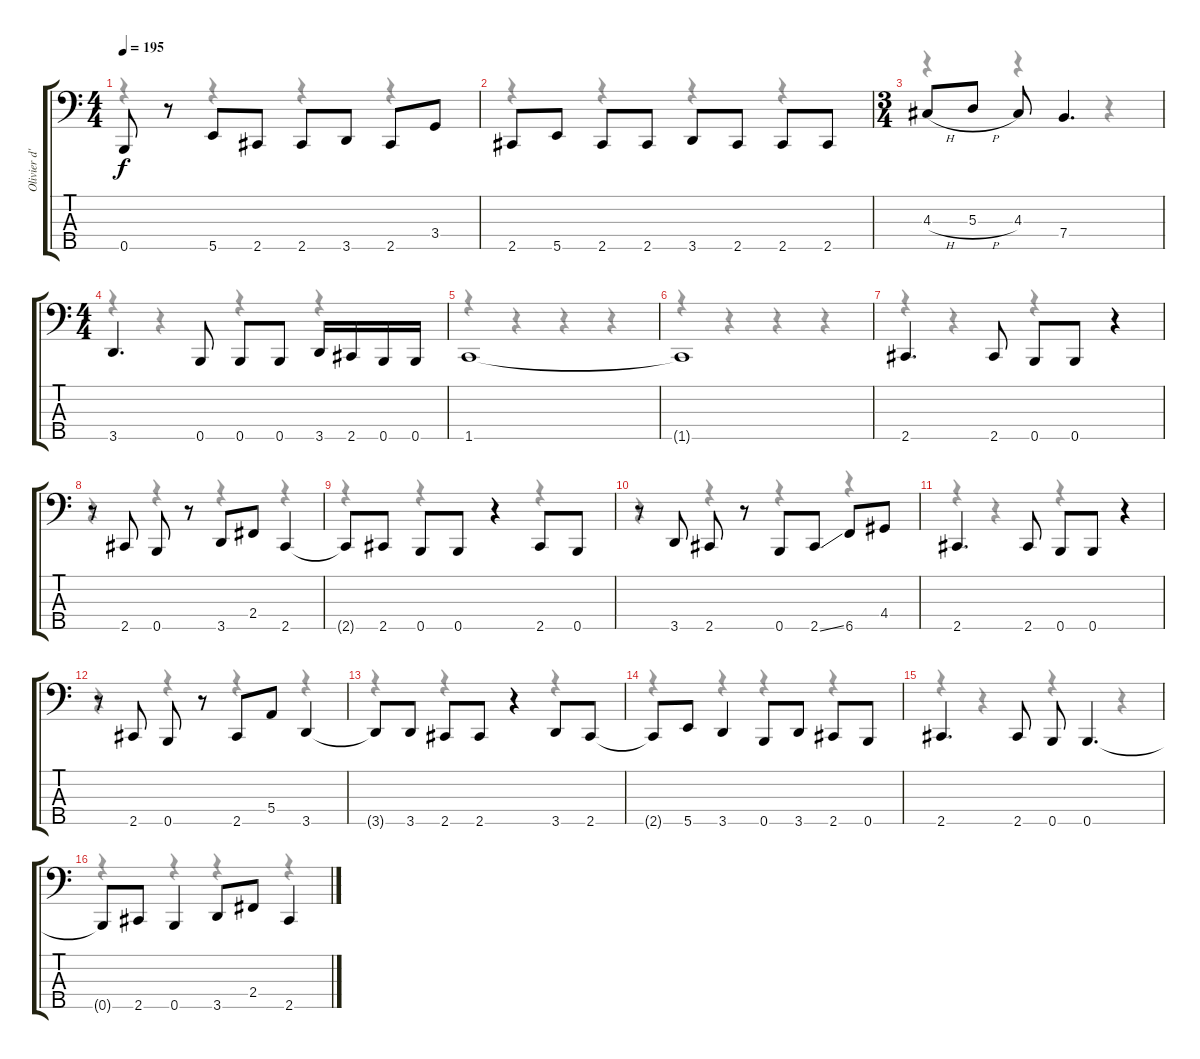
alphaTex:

\track ("Olivier d'Aries (Bass)" "Olivier d'") {instrument electricbassfinger}
\staff {score tabs}
\tuning (G2 D2 A1 E1 B0) {hide}
\voice
\ts (4 4)
\tempo 195
\clef f4
\ks c
0.5.8{dy f} r.8 5.5.8 2.5.8 2.5.8 3.5.8 2.5.8 3.4.8 |
2.5.8 5.5.8 2.5.8 2.5.8 3.5.8 2.5.8 2.5.8 2.5.8 |
\ts (3 4)
4.3{h}.8 5.3{h}.8 4.3.8 7.4.4{d} |
\ts (4 4)
3.5.4{d} 0.5.8 0.5.8 0.5.8 3.5.16 2.5.16 0.5.16 0.5.16 |
1.5.1 |
1.5{t}.1 |
2.5.4{d} 2.5.8 0.5.8 0.5.8 r.4 |
r.8 2.5.8 0.5.8 r.8 3.5.8 2.4.8 2.5.4 |
2.5{t}.8 2.5.8 0.5.8 0.5.8 r.4 2.5.8 0.5.8 |
r.8 3.5.8 2.5.8 r.8 0.5.8 2.5{ss}.8 6.5.8 4.4.8 |
2.5.4{d} 2.5.8 0.5.8 0.5.8 r.4 |
r.8 2.5.8 0.5.8 r.8 2.5.8 5.4.8 3.5.4 |
3.5{t}.8 3.5.8 2.5.8 2.5.8 r.4 3.5.8 2.5.8 |
2.5{t}.8 5.5.8 3.5.4 0.5.8 3.5.8 2.5.8 0.5.8 |
2.5.4{d} 2.5.8 0.5.8 0.5.4{d} |
0.5{t}.8 2.5.8 0.5.4 3.5.8 2.4.8 2.5.4
\voice
\clef f4
\ottava regular
\simile none
\ks c
r.4{dy f} r.4 r.4 r.4 |
r.4 r.4 r.4 r.4 |
r.4 r.4 r.4 |
r.4 r.4 r.4 r.4 |
r.4 r.4 r.4 r.4 |
r.4 r.4 r.4 r.4 |
r.4 r.4 r.4 r.4 |
r.4 r.4 r.4 r.4 |
r.4 r.4 r.4 r.4 |
r.4 r.4 r.4 r.4 |
r.4 r.4 r.4 r.4 |
r.4 r.4 r.4 r.4 |
r.4 r.4 r.4 r.4 |
r.4 r.4 r.4 r.4 |
r.4 r.4 r.4 r.4 |
r.4 r.4 r.4 r.4
